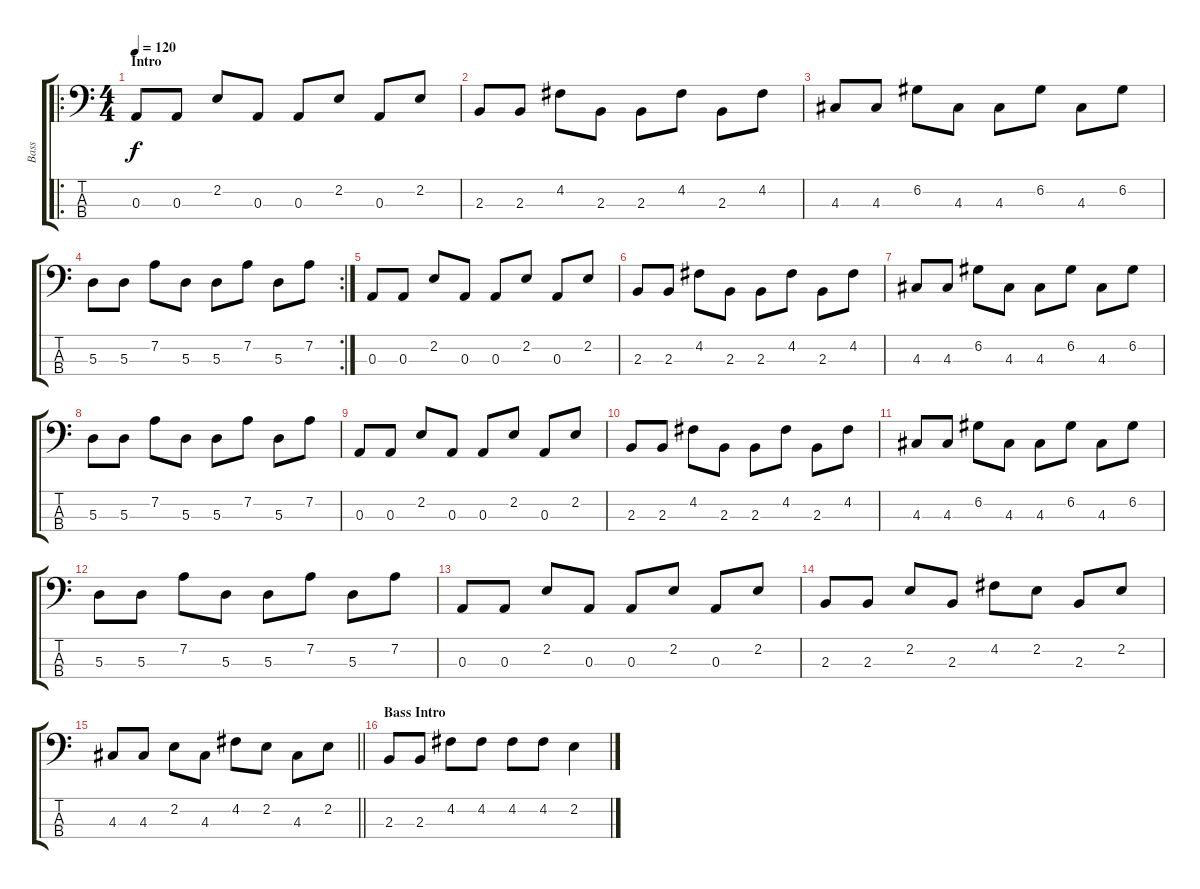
\track ("Bass" "Bass") {instrument electricbasspick}
\staff {score tabs}
\tuning (G2 D2 A1 E1) {hide}
\ro
\ts (4 4)
\section ("" "Intro")
\tempo 120
\clef f4
\ks c
0.3.8{dy f instrument electricbasspick} 0.3.8 2.2.8 0.3.8 0.3.8 2.2.8 0.3.8 2.2.8 |
2.3.8 2.3.8 4.2.8 2.3.8 2.3.8 4.2.8 2.3.8 4.2.8 |
4.3.8 4.3.8 6.2.8 4.3.8 4.3.8 6.2.8 4.3.8 6.2.8 |
\rc 2
5.3.8 5.3.8 7.2.8 5.3.8 5.3.8 7.2.8 5.3.8 7.2.8 |
0.3.8 0.3.8 2.2.8 0.3.8 0.3.8 2.2.8 0.3.8 2.2.8 |
2.3.8 2.3.8 4.2.8 2.3.8 2.3.8 4.2.8 2.3.8 4.2.8 |
4.3.8 4.3.8 6.2.8 4.3.8 4.3.8 6.2.8 4.3.8 6.2.8 |
5.3.8 5.3.8 7.2.8 5.3.8 5.3.8 7.2.8 5.3.8 7.2.8 |
0.3.8 0.3.8 2.2.8 0.3.8 0.3.8 2.2.8 0.3.8 2.2.8 |
2.3.8 2.3.8 4.2.8 2.3.8 2.3.8 4.2.8 2.3.8 4.2.8 |
4.3.8 4.3.8 6.2.8 4.3.8 4.3.8 6.2.8 4.3.8 6.2.8 |
5.3.8 5.3.8 7.2.8 5.3.8 5.3.8 7.2.8 5.3.8 7.2.8 |
0.3.8 0.3.8 2.2.8 0.3.8 0.3.8 2.2.8 0.3.8 2.2.8 |
2.3.8 2.3.8 2.2.8 2.3.8 4.2.8 2.2.8 2.3.8 2.2.8 |
\barLineRight lightlight
4.3.8 4.3.8 2.2.8 4.3.8 4.2.8 2.2.8 4.3.8 2.2.8 |
\section ("" "Bass Intro")
2.3.8 2.3.8 4.2.8 4.2.8 4.2.8 4.2.8 2.2.4
